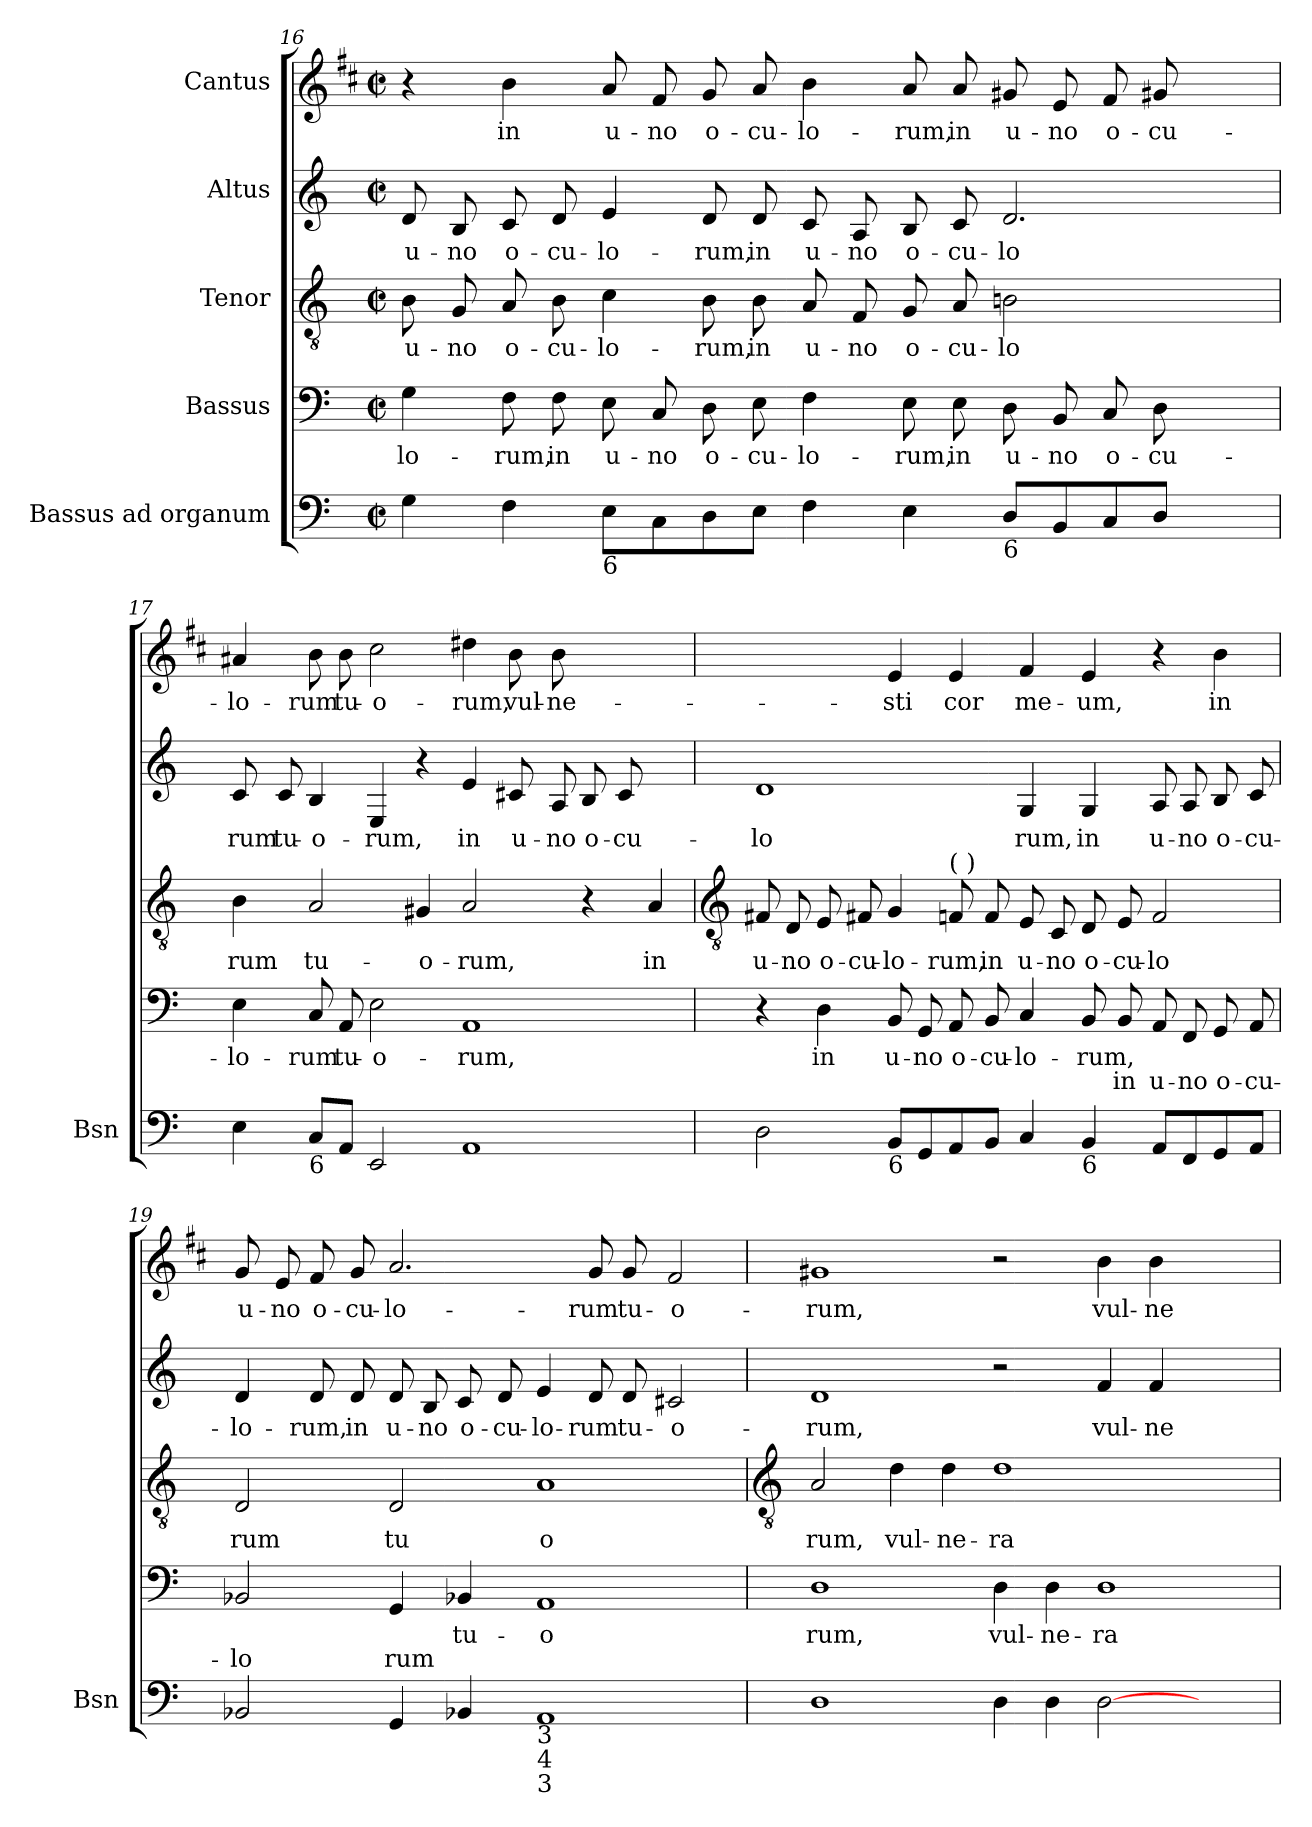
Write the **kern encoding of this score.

**kern	**kern	**text	**text	**kern	**text	**kern	**text	**kern	**text
*part5	*part4	*part4	*part4	*part3	*part3	*part2	*part2	*part1	*part1
*staff5	*staff4	*staff4	*staff4	*staff3	*staff3	*staff2	*staff2	*staff1	*staff1
*I"Bassus ad organum	*I"Bassus	*	*	*I"Tenor	*	*I"Altus	*	*I"Cantus	*
*I'Bsn	*	*	*	*	*	*	*	*	*
!!LO:LB:g=z
*clefF4	*clefF4	*	*	*clefGv2	*	*clefG2	*	*clefG2	*
*	*	*	*	*	*	*	*	*ITrd1c2	*
*k[]	*k[]	*	*	*k[]	*	*k[]	*	*k[]	*
*C:	*C:	*	*	*C:	*	*C:	*	*C:	*
*M4/2	*M4/2	*	*	*M4/2	*	*M4/2	*	*M4/2	*
*met(c|)	*met(c|)	*	*	*met(c|)	*	*met(c|)	*	*met(c|)	*
=16	=16	=16	=16	=16	=16	=16	=16	=16	=16
!	!	!LO:LY:b	!	!	!LO:LY:b	!	!LO:LY:b	!	!
4G	4G	-lo-	.	8B	u-	8d	u-	4r	.
!	!	!	!	!	!LO:LY:b	!	!LO:LY:b	!	!
.	.	.	.	8G	-no	8B	-no	.	.
!	!	!LO:LY:b	!	!	!LO:LY:b	!	!LO:LY:b	!	!LO:LY:b
4F	8F	-rum,	.	8A	o-	8c	o-	4a	in
!	!	!LO:LY:b	!	!	!LO:LY:b	!	!LO:LY:b	!	!
.	8F	in	.	8B	-cu-	8d	-cu-	.	.
!LO:TX:b:t=6	!	!	!	!	!	!	!	!	!
!	!	!LO:LY:b	!	!	!LO:LY:b	!	!LO:LY:b	!	!LO:LY:b
8EL	8E	u-	.	4c	-lo-	4e	-lo-	8g	u-
!	!	!LO:LY:b	!	!	!	!	!	!	!LO:LY:b
8C	8C	-no	.	.	.	.	.	8e	-no
!	!	!LO:LY:b	!	!	!LO:LY:b	!	!LO:LY:b	!	!LO:LY:b
8D	8D	o-	.	8B	-rum,	8d	-rum,	8f	o-
!	!	!LO:LY:b	!	!	!LO:LY:b	!	!LO:LY:b	!	!LO:LY:b
8EJ	8E	-cu-	.	8B	in	8d	in	8g	-cu-
!	!	!LO:LY:b	!	!	!LO:LY:b	!	!LO:LY:b	!	!LO:LY:b
4F	4F	-lo-	.	8A	u-	8c	u-	4a	-lo-
!	!	!	!	!	!LO:LY:b	!	!LO:LY:b	!	!
.	.	.	.	8F	-no	8A	-no	.	.
!	!	!LO:LY:b	!	!	!LO:LY:b	!	!LO:LY:b	!	!LO:LY:b
4E	8E	-rum,	.	8G	o-	8B	o-	8g	-rum,
!	!	!LO:LY:b	!	!	!LO:LY:b	!	!LO:LY:b	!	!LO:LY:b
.	8E	in	.	8A	-cu-	8c	-cu-	8g	in
!LO:TX:b:t=6	!	!	!	!	!	!	!	!	!
!	!	!LO:LY:b	!	!	!LO:LY:b	!	!LO:LY:b	!	!LO:LY:b
8DL	8D	u-	.	2Bn	-lo	2.d	-lo	8f#X	u-
!	!	!LO:LY:b	!	!	!	!	!	!	!LO:LY:b
8BB	8BB	-no	.	.	.	.	.	8d	-no
!	!	!LO:LY:b	!	!	!	!	!	!	!LO:LY:b
8C	8C	o-	.	.	.	.	.	8e	o-
!	!	!LO:LY:b	!	!	!	!	!	!	!LO:LY:b
8DJ	8D	-cu-	.	.	.	.	.	8f#X	-cu-
4ryy	4ryy	.	.	4ryy	.	.	.	4ryy	.
=17	=17	=17	=17	=17	=17	=17	=17	=17	=17
!	!	!LO:LY:b	!	!	!LO:LY:b	!	!LO:LY:b	!	!LO:LY:b
4E	4E	-lo-	.	4B	rum	8c	rum	4g#X	-lo-
!	!	!	!	!	!	!	!LO:LY:b	!	!
.	.	.	.	.	.	8c	tu-	.	.
!LO:TX:b:t=6	!	!	!	!	!	!	!	!	!
!	!	!LO:LY:b	!	!	!LO:LY:b	!	!LO:LY:b	!	!LO:LY:b
8CL	8C	-rum	.	2A	tu-	4B	-o-	8a	-rum
!	!	!LO:LY:b	!	!	!	!	!	!	!LO:LY:b
8AAJ	8AA	tu-	.	.	.	.	.	8a	tu-
!	!	!LO:LY:b	!	!	!	!	!LO:LY:b	!	!LO:LY:b
2EE	2E	-o-	.	.	.	4E	-rum,	2b	-o-
!	!	!	!	!	!LO:LY:b	!	!	!	!
.	.	.	.	4G#X	-o-	4r	.	.	.
!	!	!LO:LY:b	!	!	!LO:LY:b	!	!LO:LY:b	!	!LO:LY:b
1AA	1AA	-rum,	.	2A	-rum,	4e	in	4cc#X	-rum,
!	!	!	!	!	!	!	!LO:LY:b	!	!LO:LY:b
.	.	.	.	.	.	8c#X	u-	8a	vul-
!	!	!	!	!	!	!	!LO:LY:b	!	!LO:LY:b
.	.	.	.	.	.	8A	-no	8a	-ne-
!	!	!	!	!	!	!	!LO:LY:b	!	!LO:LY:b
.	.	.	.	4r	.	8B	o-	[2ayy	-ra
!	!	!	!	!	!	!	!LO:LY:b	!	!
.	.	.	.	.	.	8c#	-cu-	.	.
!	!	!	!	!	!LO:LY:b	!	!	!	!
.	.	.	.	4A	in	4ryy	.	.	.
!!LO:LB:g=z
=18	=18	=18	=18	=18	=18	=18	=18	=18	=18
*	*	*	*	*clefGv2	*	*	*	*	*
!	!	!	!	!	!LO:LY:b	!	!LO:LY:b	!	!
2D	4r	.	.	8F#X	u-	1d	-lo	2ayy]	.
!	!	!	!	!	!LO:LY:b	!	!	!	!
.	.	.	.	8D	-no	.	.	.	.
!	!	!LO:LY:b	!	!	!LO:LY:b	!	!	!	!
.	4D	in	.	8E	o-	.	.	.	.
!	!	!	!	!	!LO:LY:b	!	!	!	!
.	.	.	.	8F#X	-cu-	.	.	.	.
!LO:TX:b:t=6	!	!	!	!	!	!	!	!	!
!	!	!LO:LY:b	!	!	!LO:LY:b	!	!	!	!LO:LY:b
8BBL	8BB	u-	.	4G	-lo-	.	.	4d	sti
!	!	!LO:LY:b	!	!	!	!	!	!	!
8GG	8GG	-no	.	.	.	.	.	.	.
!	!	!	!	!LO:TX:a:t=(  )	!	!	!	!	!
!	!	!LO:LY:b	!	!	!LO:LY:b	!	!	!	!LO:LY:b
8AA	8AA	o-	.	8F	-rum,	.	.	4d	cor
!	!	!LO:LY:b	!	!	!LO:LY:b	!	!	!	!
8BBJ	8BB	-cu-	.	8F	in	.	.	.	.
!	!	!LO:LY:b	!	!	!LO:LY:b	!	!LO:LY:b	!	!LO:LY:b
4C	4C	-lo-	.	8E	u-	4G	rum,	4e	me-
!	!	!	!	!	!LO:LY:b	!	!	!	!
.	.	.	.	8C	-no	.	.	.	.
!LO:TX:b:t=6	!	!	!	!	!	!	!	!	!
!	!	!LO:LY:b	!	!	!LO:LY:b	!	!LO:LY:b	!	!LO:LY:b
4BB	8BB	-rum,	.	8D	o-	4G	in	4d	-um,
!	!	!	!LO:LY:b	!	!LO:LY:b	!	!	!	!
.	8BB	.	in	8E	-cu-	.	.	.	.
!	!	!	!LO:LY:b	!	!LO:LY:b	!	!LO:LY:b	!	!
8AAL	8AA	.	u-	2F	-lo	8A	u-	4r	.
!	!	!	!LO:LY:b	!	!	!	!LO:LY:b	!	!
8FF	8FF	.	-no	.	.	8A	-no	.	.
!	!	!	!LO:LY:b	!	!	!	!LO:LY:b	!	!LO:LY:b
8GG	8GG	.	o-	.	.	8B	o-	4a	in
!	!	!	!LO:LY:b	!	!	!	!LO:LY:b	!	!
8AAJ	8AA	.	-cu-	.	.	8c	-cu-	.	.
=19	=19	=19	=19	=19	=19	=19	=19	=19	=19
!	!	!	!LO:LY:b	!	!LO:LY:b	!	!LO:LY:b	!	!LO:LY:b
2BB-X	2BB-X	.	-lo	2D	rum	4d	-lo-	8f	u-
!	!	!	!	!	!	!	!	!	!LO:LY:b
.	.	.	.	.	.	.	.	8d	-no
!	!	!	!	!	!	!	!LO:LY:b	!	!LO:LY:b
.	.	.	.	.	.	8d	-rum,	8e	o-
!	!	!	!	!	!	!	!LO:LY:b	!	!LO:LY:b
.	.	.	.	.	.	8d	in	8f	-cu-
!	!	!	!LO:LY:b	!	!LO:LY:b	!	!LO:LY:b	!	!LO:LY:b
4GG	4GG	.	rum	2D	tu	8d	u-	2.g	-lo-
!	!	!	!	!	!	!	!LO:LY:b	!	!
.	.	.	.	.	.	8B	-no	.	.
!	!	!LO:LY:b	!	!	!	!	!LO:LY:b	!	!
4BB-X	4BB-X	tu-	.	.	.	8c	o-	.	.
!	!	!	!	!	!	!	!LO:LY:b	!	!
.	.	.	.	.	.	8d	-cu-	.	.
!LO:TX:b:t=3	!	!	!	!	!	!	!	!	!
!LO:TX:b:t=4	!	!	!	!	!	!	!	!	!
!LO:TX:b:t=3	!	!	!	!	!	!	!	!	!
!	!	!LO:LY:b	!	!	!LO:LY:b	!	!LO:LY:b	!	!
1AA	1AA	-o	.	1A	o	4e	-lo-	.	.
!	!	!	!	!	!	!	!LO:LY:b	!	!LO:LY:b
.	.	.	.	.	.	8d	-rum	8f	-rum
!	!	!	!	!	!	!	!LO:LY:b	!	!LO:LY:b
.	.	.	.	.	.	8d	tu-	8f	tu-
!	!	!	!	!	!	!	!LO:LY:b	!	!LO:LY:b
.	.	.	.	.	.	2c#X	-o-	2e	-o-
!!LO:LB:g=z
=20	=20	=20	=20	=20	=20	=20	=20	=20	=20
*	*	*	*	*clefGv2	*	*	*	*	*
!	!	!LO:LY:b	!	!	!LO:LY:b	!	!LO:LY:b	!	!LO:LY:b
1D	1D	rum,	.	2A	rum,	1d	-rum,	1f#X	-rum,
!	!	!	!	!	!LO:LY:b	!	!	!	!
.	.	.	.	4d	vul-	.	.	.	.
!	!	!	!	!	!LO:LY:b	!	!	!	!
.	.	.	.	4d	-ne-	.	.	.	.
!	!	!LO:LY:b	!	!	!LO:LY:b	!	!	!	!
4D	4D	vul-	.	1d	-ra	2r	.	2r	.
!	!	!LO:LY:b	!	!	!	!	!	!	!
4D	4D	-ne-	.	.	.	.	.	.	.
!	!	!LO:LY:b	!	!	!	!	!LO:LY:b	!	!LO:LY:b
[2D	1D	-ra	.	.	.	4f	vul-	4a	vul-
!	!	!	!	!	!	!	!LO:LY:b	!	!LO:LY:b
.	.	.	.	.	.	4f	-ne-	4a	-ne-
2ryy	.	.	.	2ryy	.	2ryy	.	2ryy	.
=	=	=	=	=	=	=	=	=	=
*-	*-	*-	*-	*-	*-	*-	*-	*-	*-
